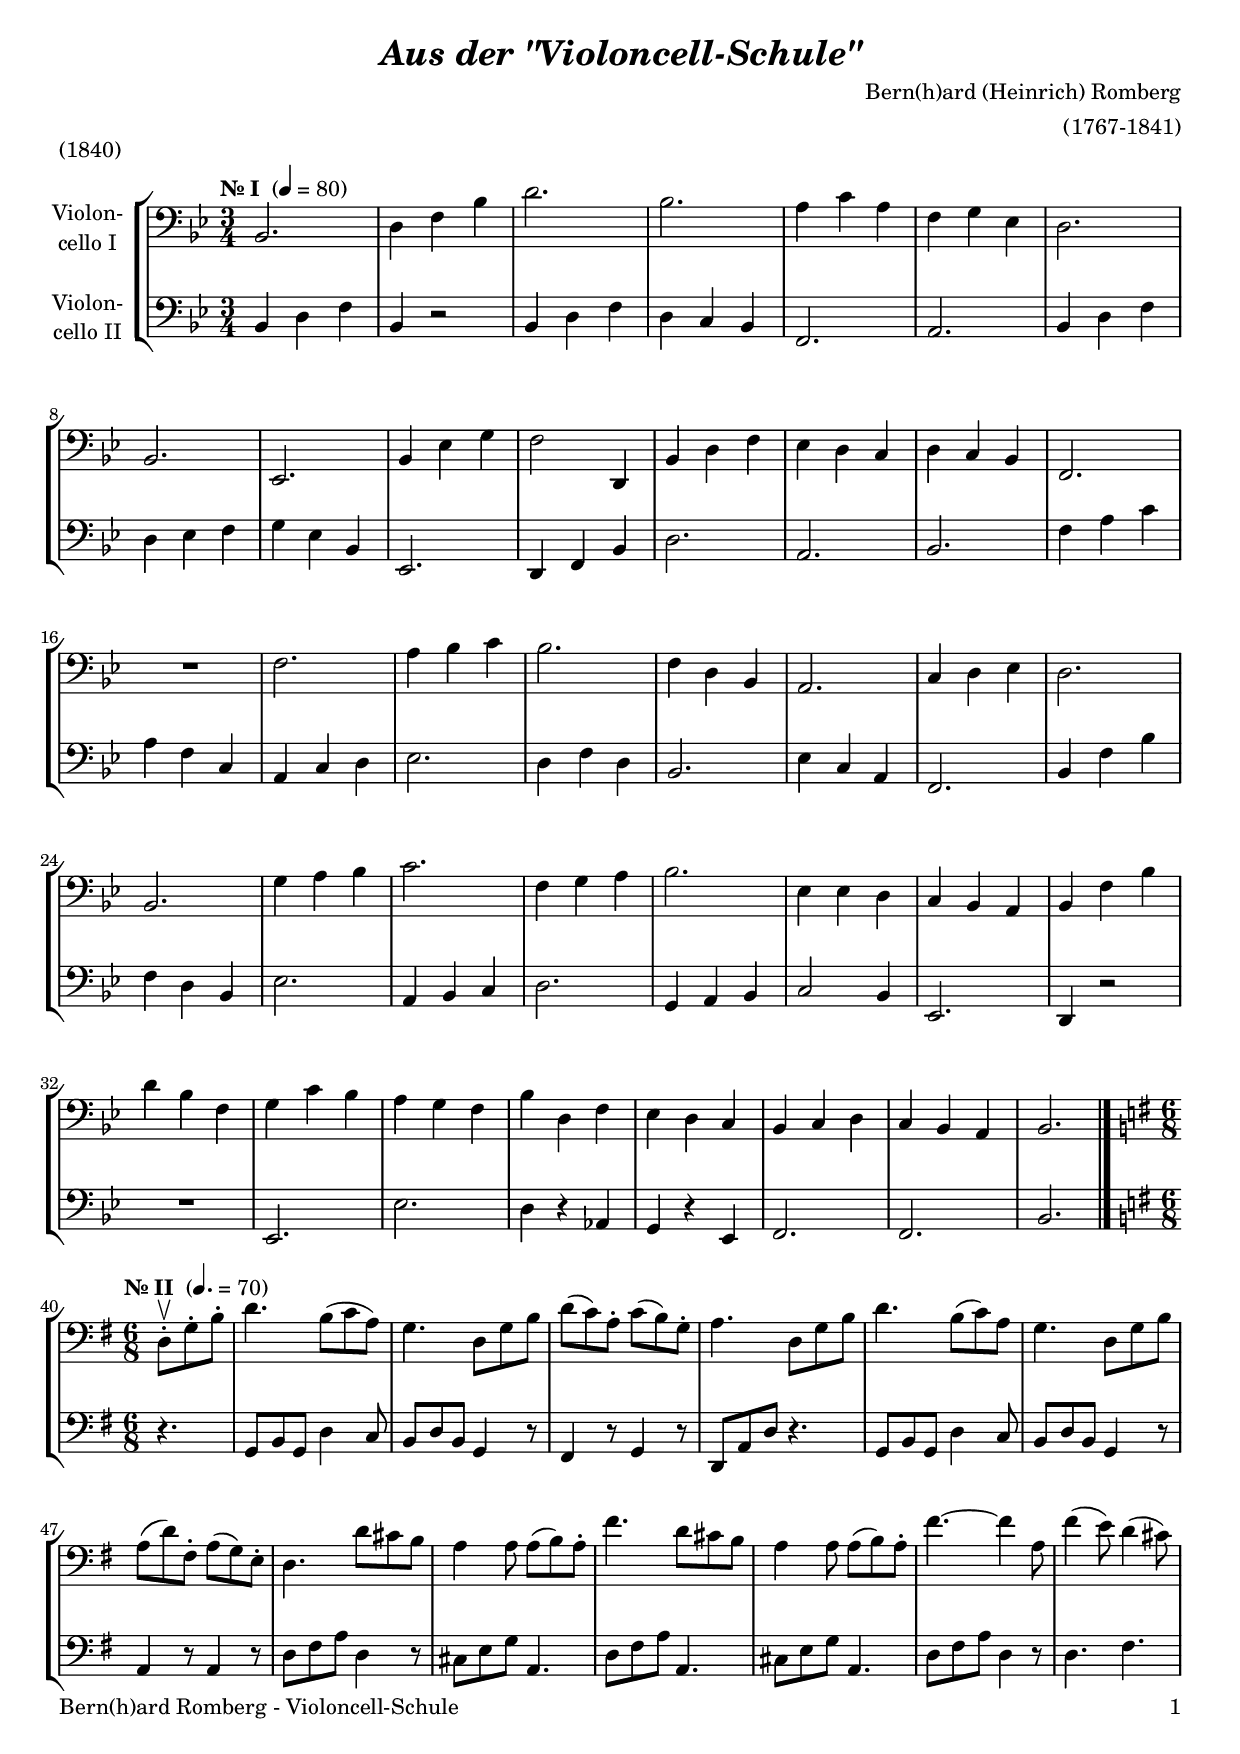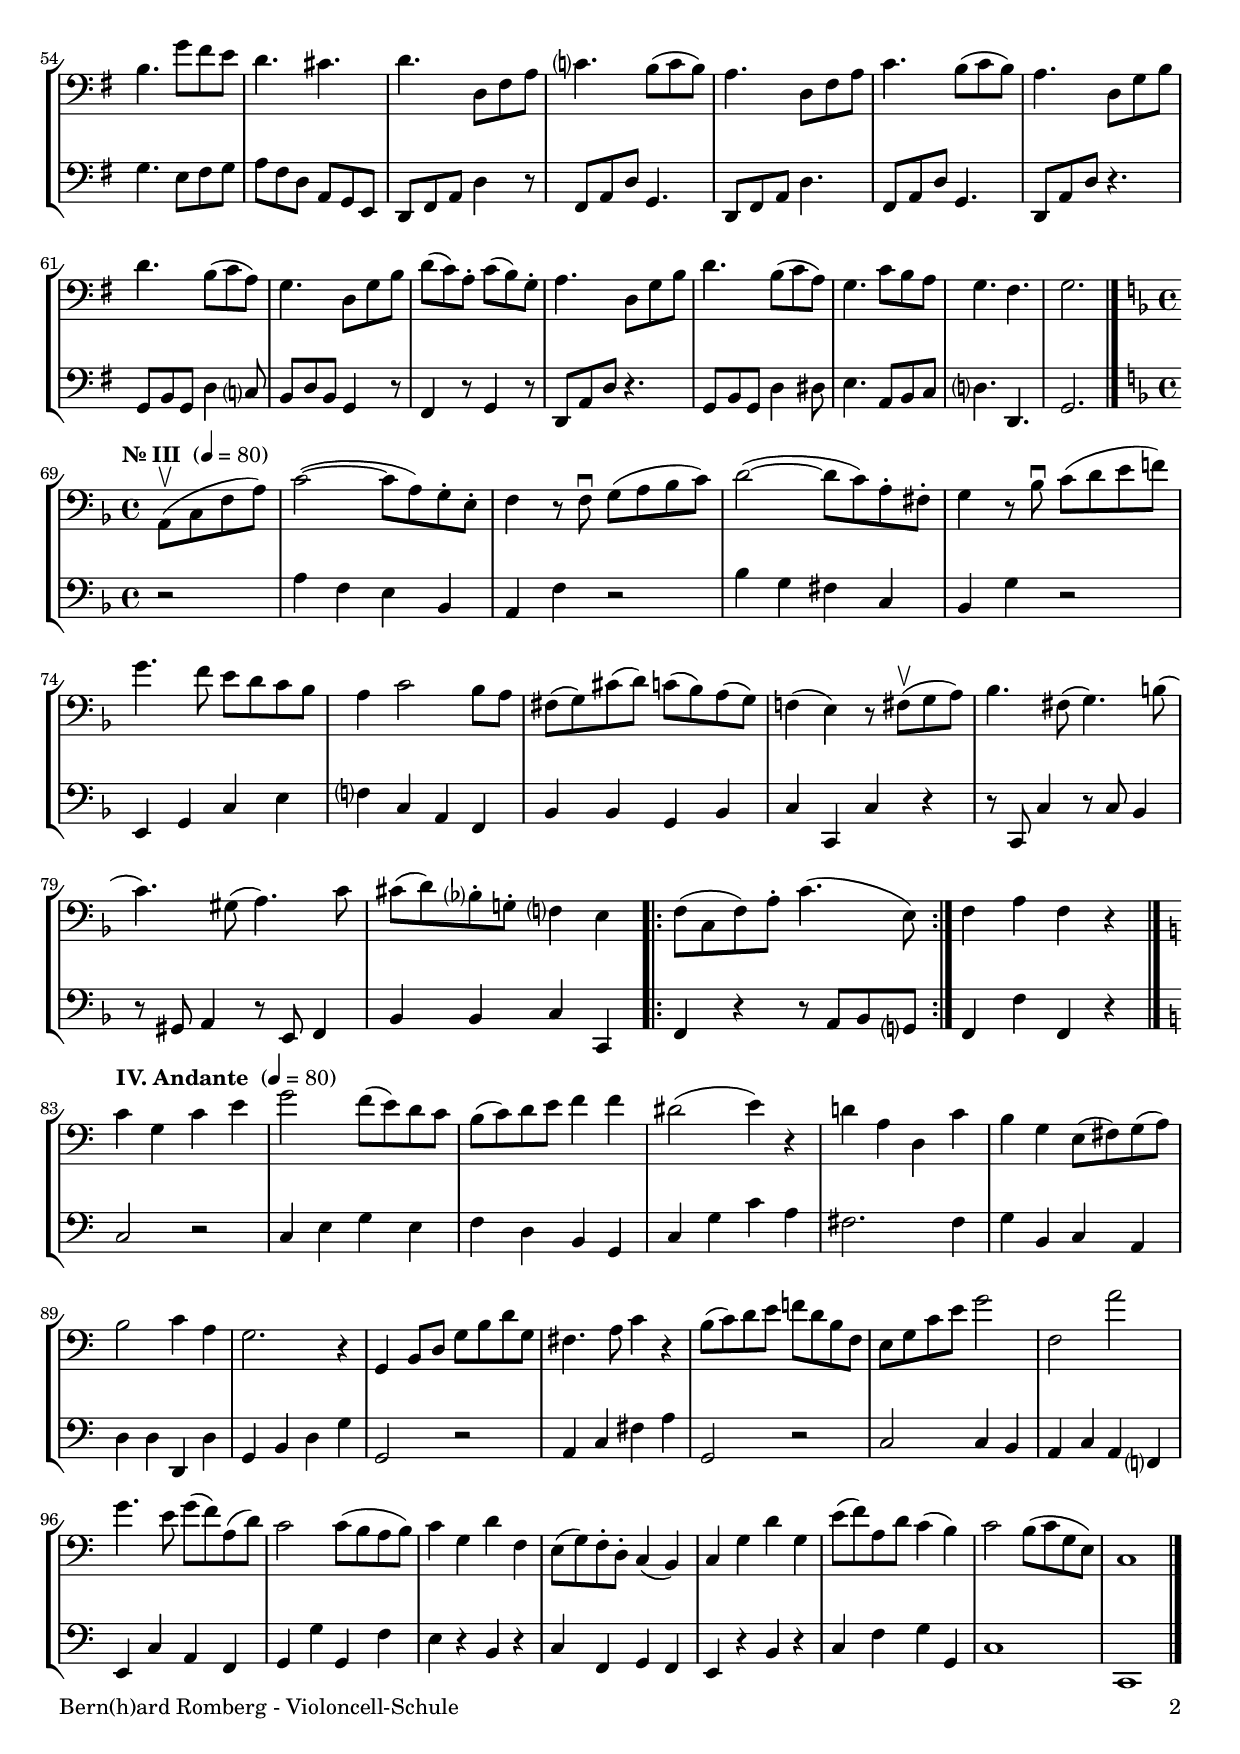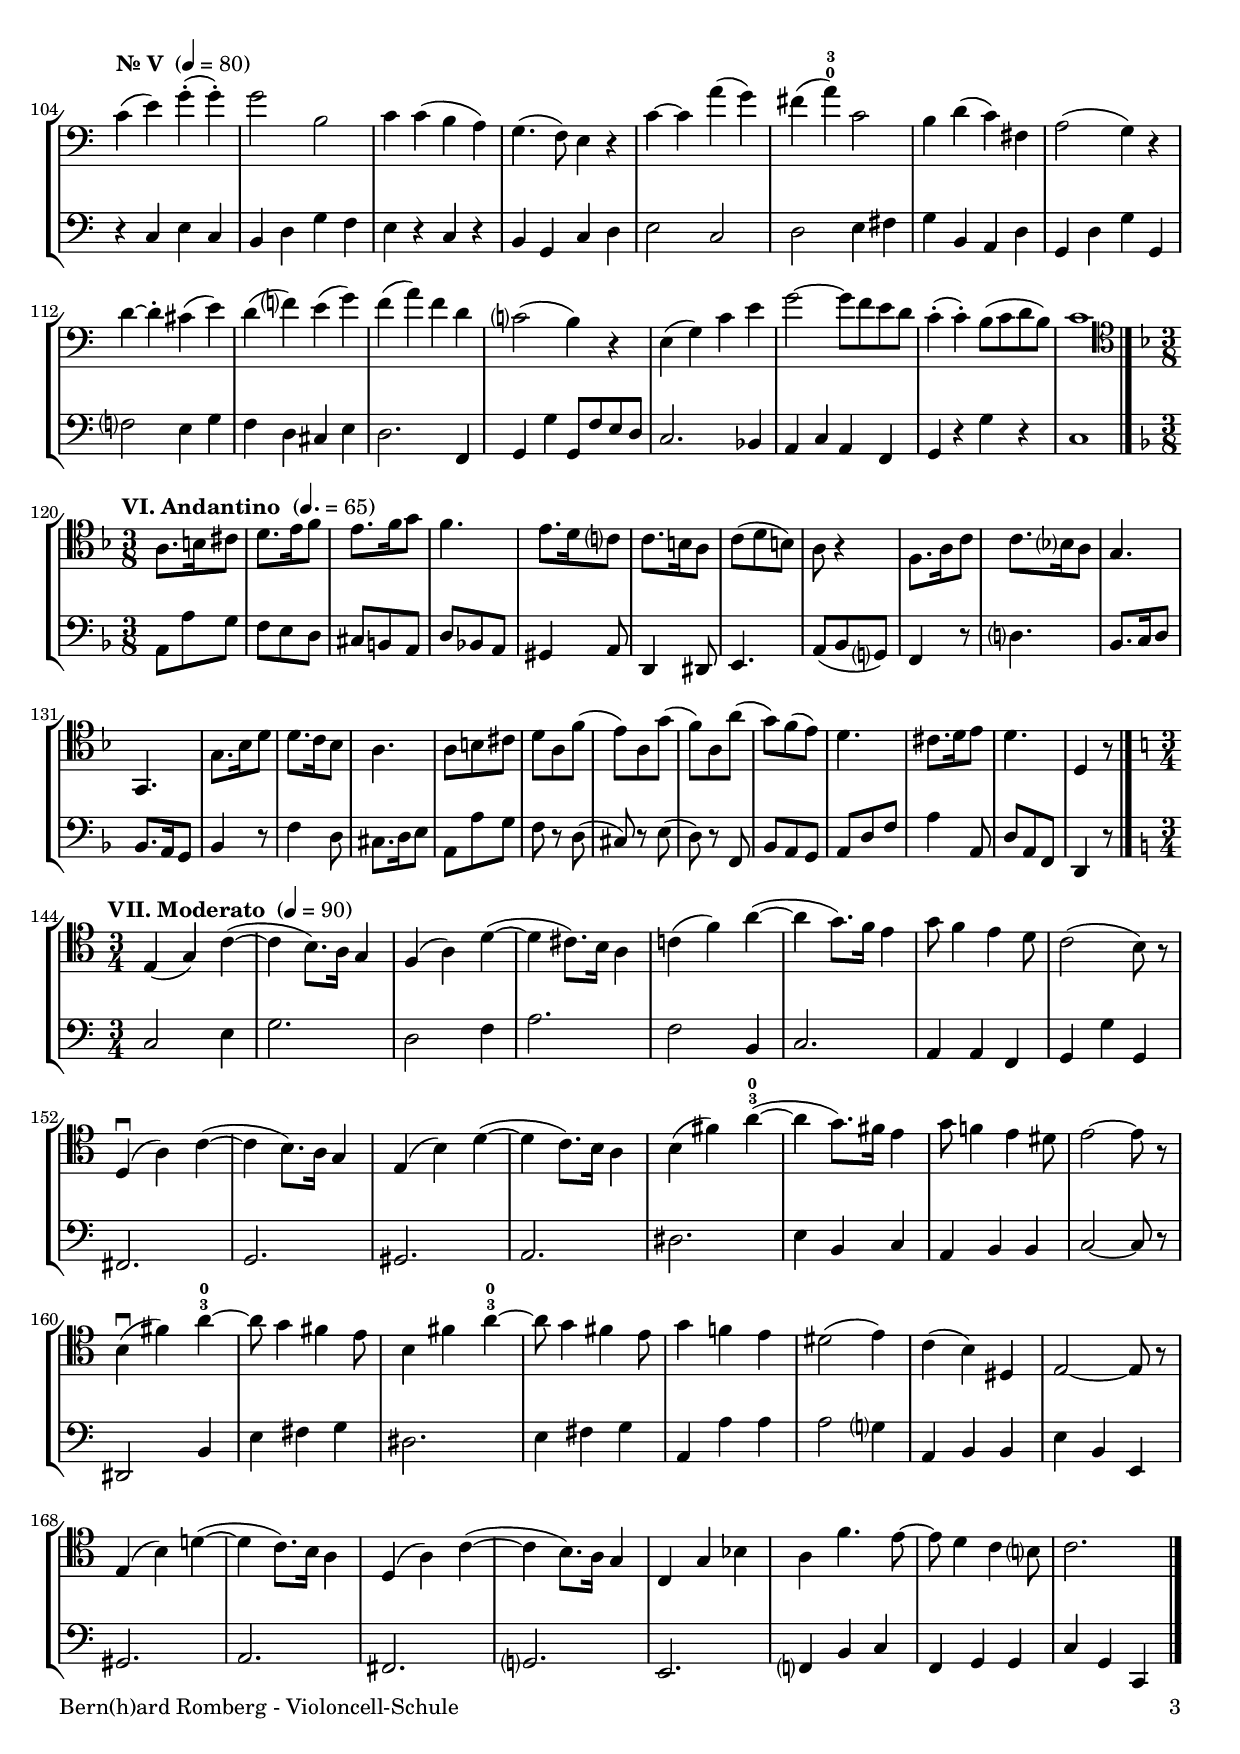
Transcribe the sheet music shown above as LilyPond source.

\version "2.18.2"
\include "deutsch.ly"
  
#(set-global-staff-size 19)

\header {
  title     = \markup \bold \italic "Aus der \"Violoncell-Schule\""
  composer  = "Bern(h)ard (Heinrich) Romberg"
  arranger  = "(1767-1841)"
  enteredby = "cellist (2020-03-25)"
  piece     = "(1840)"
}

voiceconsts = {
  \key b \major
  \time 3/4
  \clef "bass"
%  \numericTimeSignature
  \compressFullBarRests
  % Set default beaming for all staves
  \set Timing.beamExceptions = #'()
  \set Timing.baseMoment     = #(ly:make-moment 1 4)
  \set Timing.beatStructure  = #'(1 1 1)
}

micl = "clarinet"
mifl = "flute"
miob = "oboe"
mifh = "french horn"
misx = "tenor sax"
mist = "string ensemble 1"
miba = "cello"
%miba = "bassoon"
mikl = "harpsichord"

introa = {        \tempo "Nr. I "          4=80 }
introb = { \break \tempo "Nr. II "        4.=70 \time 6/8 \key g \major }
introc = { \break \tempo "Nr. III "        4=80 \time 4/4 \key f \major }
introd = { \break \tempo "IV. Andante "    4=80 \key c \major }
introe = { \break \tempo "Nr. V "          4=80 }
introf = { \break \tempo "VI. Andantino " 4.=65 \key d \minor \time 3/8 }
introg = { \break \tempo "VII. Moderato "  4=90 \key c \major \time 3/4 }

va = \relative c {
  \voiceconsts

  \introa
  b2.
  d4 f b
  d2.
  b
  a4 c a
  f g es
  d2.
  b
  es,

  b'4 es g
  f2 d,4
  b' d f
  es d c
  d c b
  f2.
  R
  f'
  a4 b c
  b2.

  f4 d b
  a2.
  c4 d es
  d2.
  b
  g'4 a b
  c2.
  f,4 g a
  b2.
  es,4 es d

  c b a
  b f' b
  d b f
  g c b
  a g f
  b d, f
  es d c
  b c d
  c b a
  b2. \bar "|."

  \introb
  \partial 4. d8-.\upbow g-. h-.
  d4. h8( c a)
  g4.
  d8 g h
  d( c) a-. c( h) g-.
  a4. d,8 g h
  d4. h8( c) a
  g4. d8 g h

  a( d) fis,-. a( g) e-.
  d4. d'8 cis h
  a4 a8 a( h) a-.
  fis'4. d8 cis h
  a4 a8 a( h) a-.
  fis'4.~ fis4 a,8
  fis'4( e8) d4( cis8)

  h4. g'8 fis e
  d4. cis
  d d,8 fis a
  c?4. h8( c h)
  a4. d,8 fis a
  c4. h8( c h)
  a4. d,8 g h

  d4. h8( c a)
  g4. d8 g h
  d( c) a-. c( h) g-.
  a4. d,8 g h
  d4. h8( c a)
  g4. c8 h a
  g4. fis
  g2. \bar "|."

  \introc
  \partial 2 a,8(\upbow c f a)
  c2(~ c8 a) g-. e-.
  f4 r8 f\downbow g( a b c)
  d2(~ d8 c) a-. fis-.
  g4 r8 b\downbow c( d e f!)
  g4. f8 e d c b
  a4 c2 b8 a

  fis( g) cis( d) c( b) a( g)
  f!4( e) r8 fis(\upbow g a)
  b4. fis8( g4.) h8(
  c4.) gis8( a4.) c8
  cis( d) b?-. g!-. f?4 e
  \repeat volta 2 {
    f8( c f) a-. c4.( e,8)
  }
  f4 a f r \bar "|."

  \introd
  c' g c e
  g2 f8( e) d c
  h( c) d e f4 f
  dis2( e4) r
  d! a d, c'
  h g e8( fis) g( a)
  h2 c4 a

  g2. r4
  g, h8 d g h d g,
  fis4. a8 c4 r
  h8( c) d e f! d h f
  e g c e g2
  f, a'

  g4. e8 g( f) a,( d)
  c2 c8( h a h)
  c4 g d' f,
  e8( g) f-. d-. c4( h)
  c g' d' g,
  e'8( f) a, d c4( h)
  c2 h8( c g e)
  c1 \bar "|."

  \introe
  c'4( e) g(-. g)-.
  g2 h,
  c4 c( h a)
  g4.( f8) e4 r
  c'~ c a'( g)

  fis( a)-0-3 c,2
  h4 d( c) fis,
  a2( g4) r
  d'~ d-. cis( e)
  d( f?) e( g)

  f( a) f d
  c?2( h4) r
  e,( g) c e
  g2~ g8 f e d
  c4(-. c)-. h8( c d h)
  c1 \bar "|."

  \introf \clef "tenor"
  a8. h16 cis8
  d8. e16 f8
  e8. f16 g8
  f4.
  e8. d16 c?8
  c8. h16 a8
  c( d h)
  a r4

  f8. a16 c8
  c8. b?16 a8
  g4.
  g,
  g'8. b16 d8
  d8. c16 b8
  a4.
  a8 h cis

  d a f'(
  e) a, g'(
  f) a, a'(
  g) f( e)
  d4.
  cis8. d16 e8
  d4.
  d,4 r8 \bar "|."

  \introg
  e4( g) c(~
  c h8.) a16 g4
  f( a) d(~
  d cis8.) h16 a4
  c!( f) a(~
  a g8.) f16 e4

  g8 f4 e d8
  c2( h8) r
  d,4(\downbow a') c(~
  c h8.) a16 g4
  e( h') d(~
  d c8.) h16 a4

  h( fis') a(~-3-0
  a g8.) fis16 e4
  g8 f!4 e dis8
  e2~ e8 r
  h4(\downbow fis') a~-3-0
  a8 g4 fis e8

  h4 fis' a~-3-0
  a8 g4 fis e8
  g4 f! e
  dis2( e4)
  c( h) dis,
  e2~ e8 r
  e4( h') d!(~

  d c8.) h16 a4
  d,( a') c(~
  c h8.) a16 g4
  c, g' b
  a f'4. e8~
  e d4 c h?8
  c2. \bar "|."
}

vb = \relative c {
  \voiceconsts

  b4 d f
  b, r2
  b4 d f
  d c b
  f2.
  a
  b4 d f
  d es f
  g es b

  es,2.
  d4 f b
  d2.
  a
  b
  f'4 a c
  a f c
  a c d
  es2.
  d4 f d

  b2.
  es4 c a
  f2.
  b4 f' b
  f d b
  es2.
  a,4 b c
  d2.
  g,4 a b
  c2 b4

  es,2.
  d4 r2
  R2.
  es
  es'
  d4 r as
  g r es
  f2.
  f
  b \bar "|."

  \introb
  \partial 4. r4.
  g8 h g d'4 c8
  h d h g4 r8
  fis4 r8 g4 r8
  d a' d r4.
  g,8 h g d'4 c8
  h d h g4 r8

  a4 r8 a4 r8
  d fis a d,4 r8
  cis e g a,4.
  d8 fis a a,4.
  cis8 e g a,4.
  d8 fis a d,4 r8
  d4. fis

  g e8 fis g
  a fis d a g e
  d fis a d4 r8
  fis, a d g,4.
  d8 fis a d4.
  fis,8 a d g,4.
  d8 a' d r4.

  g,8 h g d'4 c?8
  h d h g4 r8
  fis4 r8 g4 r8
  d a' d r4.
  g,8 h g d'4 dis8
  e4. a,8 h c
  d?4. d,
  g2. \bar "|."

  \introc
  \partial 2 r2
  a'4 f e b
  a f' r2
  b4 g fis c
  b g' r2
  e,4 g c e
  f? c a f

  b b g b
  c c, c' r
  r8 c, c'4 r8 c b4
  r8 gis a4 r8 e f4
  b b c c,
  \repeat volta 2 {
    f r r8 a b g?
  }
  f4 f' f, r \bar "|."

  \introd
  c'2 r
  c4 e g e
  f d h g
  c g' c a
  fis2. fis4
  g h, c a
  d d d, d'

  g, h d g
  g,2 r
  a4 c fis a
  g,2 r
  c c4 h
  a c a f?

  e c' a f
  g g' g, f'
  e r h r
  c f, g f
  e r h' r
  c f g g,
  c1
  c, \bar "|."

  \introe
  r4 c' e c
  h d g f
  e r c r
  h g c d
  e2 c

  d e4 fis
  g h, a d
  g, d' g g,
  f'?2 e4 g
  f d cis e

  d2. f,4
  g g' g,8 f' e d
  c2. b4
  a c a f
  g r g' r
  c,1 \bar "|."

  \introf
  a8 a' g
  f e d
  cis h a
  d b! a
  gis4 a8
  d,4 dis8
  e4.
  a8( b g?)

  f4 r8
  d'?4.
  b8. c16 d8
  b8. a16 g8
  b4 r8
  f'4 d8
  cis8. d16 e8
  a, a' g

  f r d(
  cis) r e(
  d) r f,
  b a g
  a d f
  a4 a,8
  d a f
  d4 r8 \bar "|."

  \introg
  c'2 e4
  g2.
  d2 f4
  a2.
  f2 h,4
  c2.

  a4 a f
  g g' g,
  fis2.
  g
  gis
  a

  dis
  e4 h c
  a h h
  c2~ c8 r
  dis,2 h'4
  e fis g

  dis2.
  e4 fis g
  a, a' a
  a2 g?4
  a, h h
  e h e,
  gis2.

  a
  fis
  g?
  e
  f?4 h c
  f, g g
  c g c, \bar "|."
}


music = \new StaffGroup <<
      \new Staff {
	\set Staff.midiInstrument = \miba
	\set Staff.instrumentName = \markup \center-column { "Violon-" "cello I" }
	\transpose b b { \va }
      }

      \new Staff {
	\set Staff.midiInstrument = \miba
	\set Staff.instrumentName = \markup \center-column { "Violon-" "cello II" }
	\transpose b b { \vb }
      }
>>

\book {
 \paper {
    print-page-number = ##t
    print-first-page-number = ##t
    ragged-last-bottom = ##f
    oddHeaderMarkup = \markup \null
    evenHeaderMarkup = \markup \null
    oddFooterMarkup = \markup {
      \fill-line {
        \on-the-fly #print-page-number-check-first
	"Bern(h)ard Romberg - Violoncell-Schule" \fromproperty #'page:page-number-string
      }
    }
    evenFooterMarkup = \oddFooterMarkup
  }  \score {
    \music
    \layout {}
  }

  \score {
    \unfoldRepeats \music

    \midi {
      \context {
        \Score
      }
    }
  }
}
